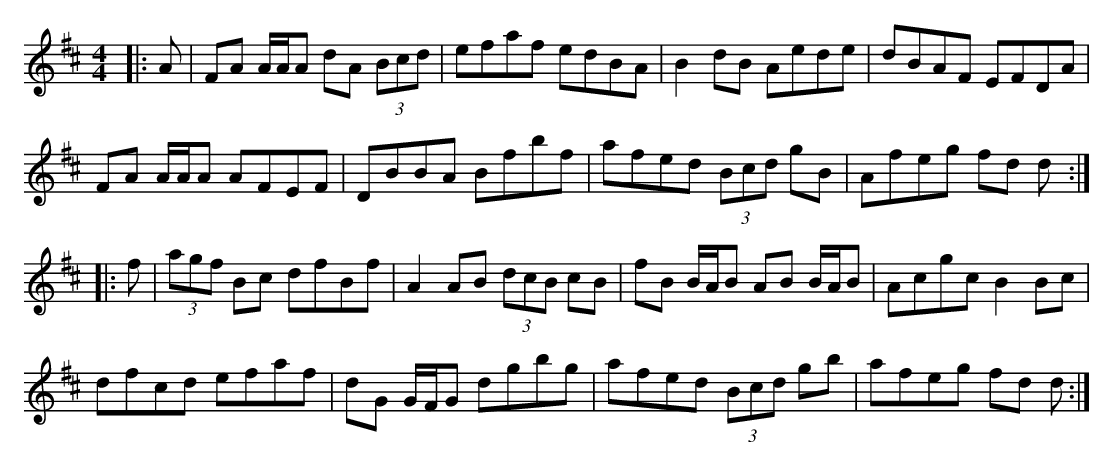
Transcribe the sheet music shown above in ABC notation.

X:1
M:4/4
K:D
|:A|FA A/A/A dA (3Bcd|efaf edBA|B2 dB Aede|dBAF EFDA|
FA A/A/A AFEF|DBBA Bfbf|afed (3Bcd gB|Afeg fd d:|
|:f|(3agf Bc dfBf|A2 AB (3dcB cB|fB B/A/B AB B/A/B|Acgc B2 Bc|
dfcd efaf|dG G/F/G dgbg|afed (3Bcd gb|afeg fd d:|
